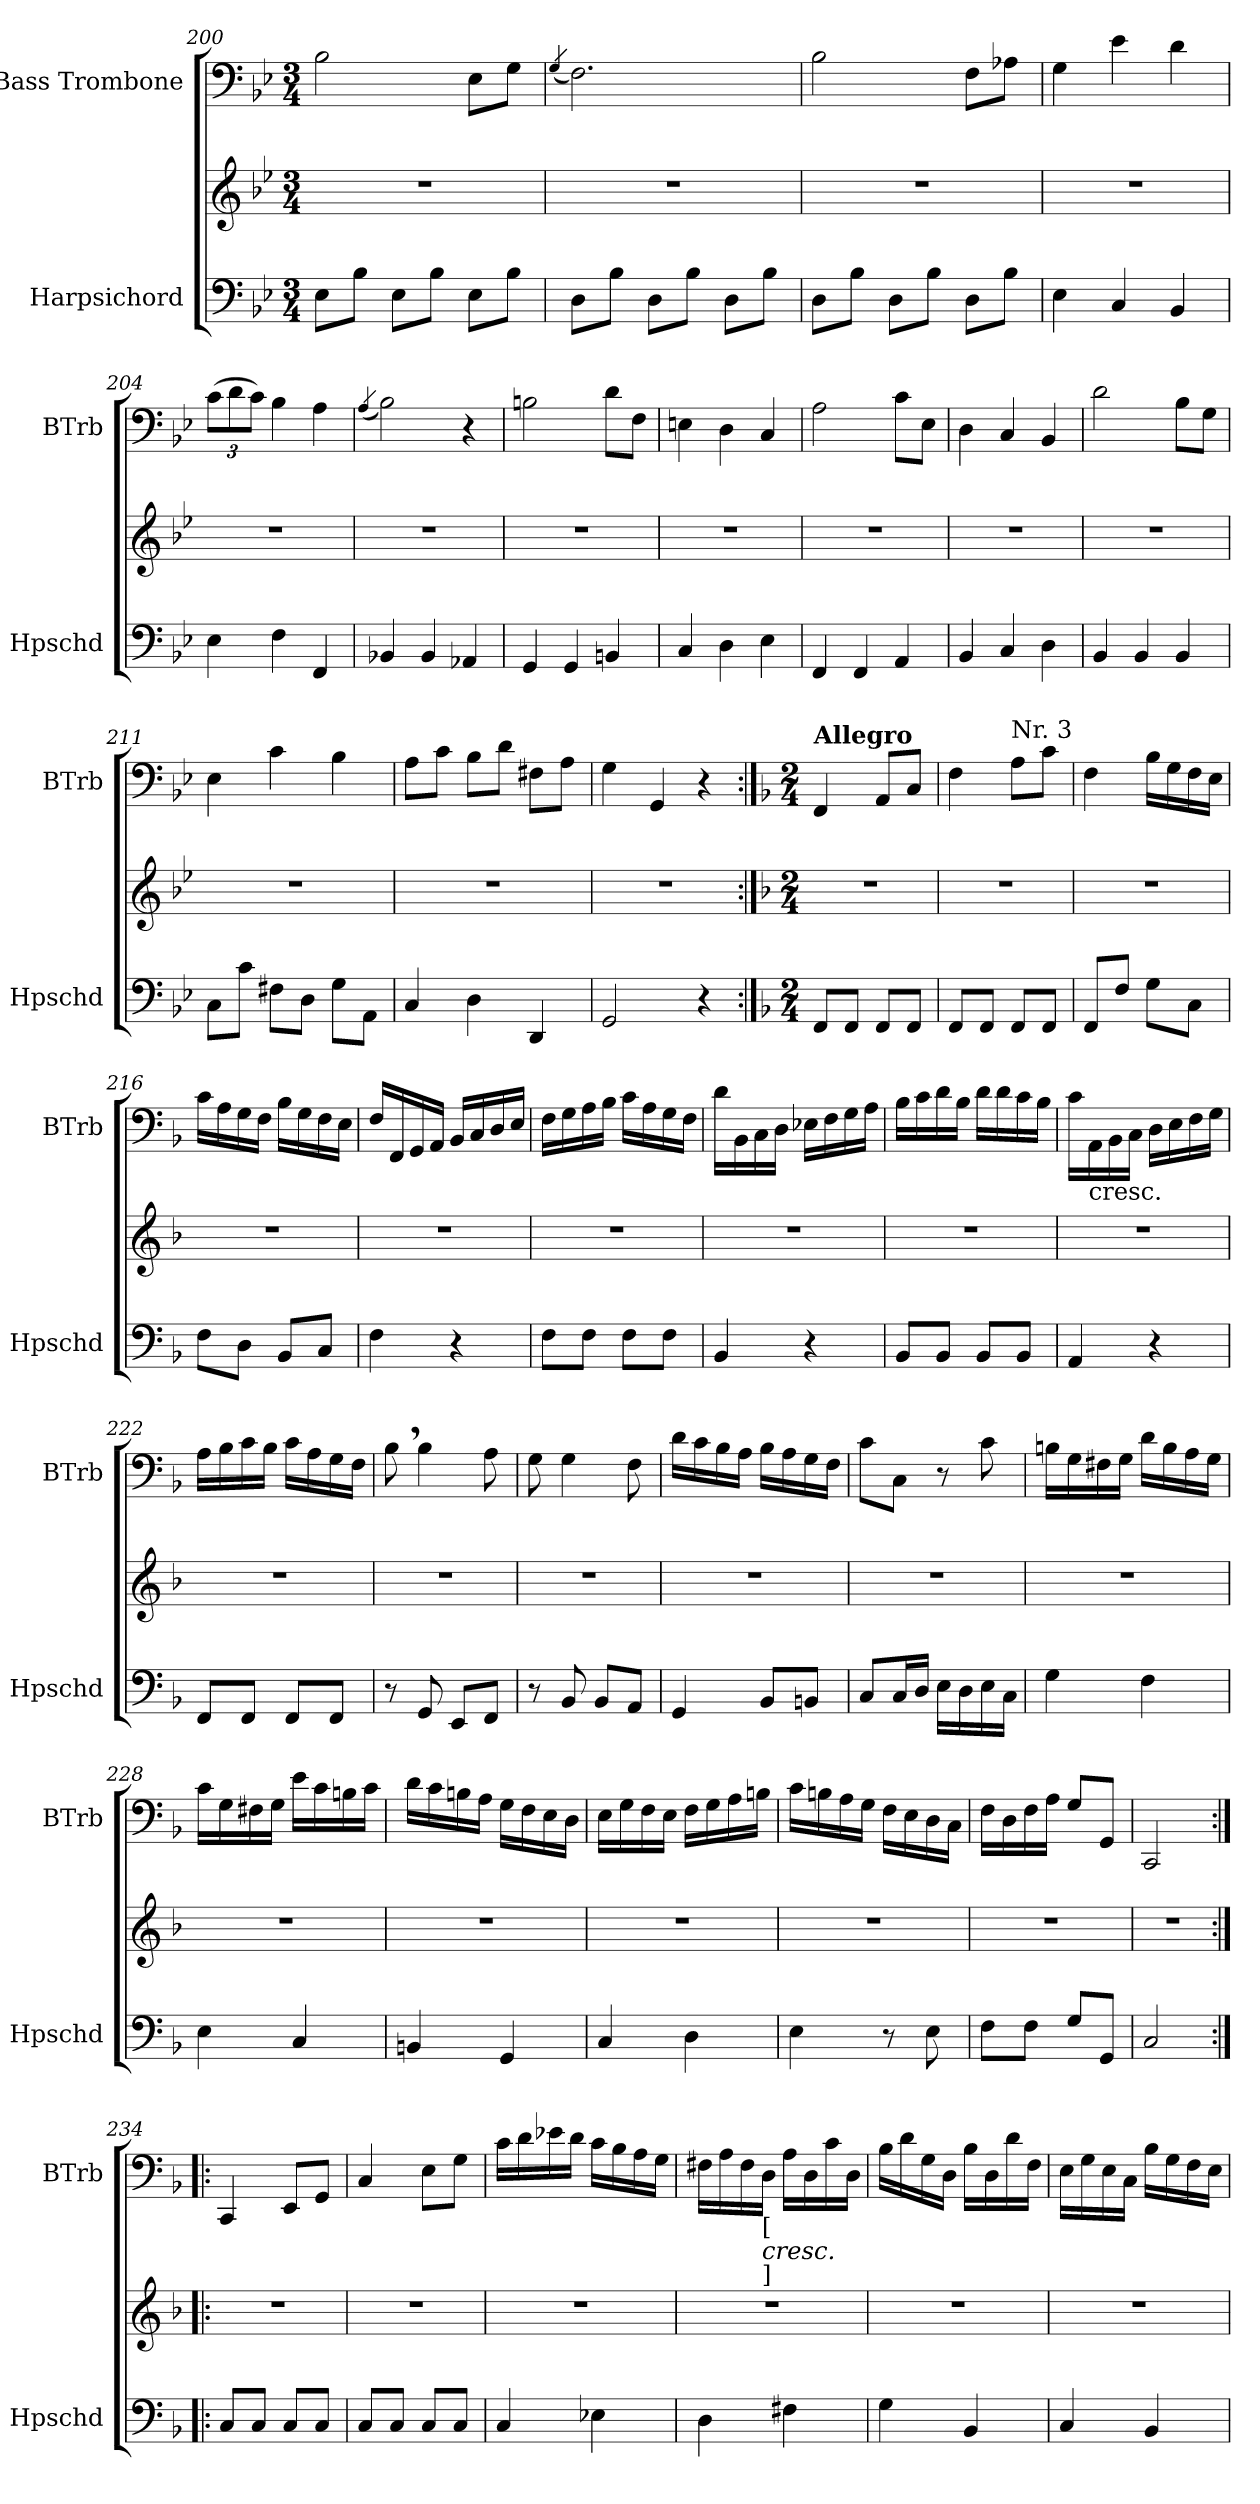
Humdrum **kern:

**kern	**kern	**kern
*part2	*part2	*part1
*staff3	*staff2	*staff1
*I"Harpsichord	*	*I"Bass Trombone
*I'Hpschd	*	*I'BTrb
*clefF4	*clefG2	*clefF4
*k[b-e-]	*k[b-e-]	*k[b-e-]
*B-:	*B-:	*B-:
*M3/4	*M3/4	*M3/4
=200	=200	=200
8E-\L	2.r	2B-\
8B-\J	.	.
8E-\L	.	.
8B-\J	.	.
8E-\L	.	8E-\L
8B-\J	.	8G\J
!!LO:LB:g=z
=201	=201	=201
.	.	(<4qG/
8D\L	2.r	2.F\)
8B-\J	.	.
8D\L	.	.
8B-\J	.	.
8D\L	.	.
8B-\J	.	.
=202	=202	=202
8D\L	2.r	2B-\
8B-\J	.	.
8D\L	.	.
8B-\J	.	.
8D\L	.	8F\L
8B-\J	.	8A-X\J
=203	=203	=203
4E-\	2.r	4G\
4C/	.	4e-\
4BB-/	.	4d\
=204	=204	=204
*	*	*Xbrackettup
4E-\	2.r	(>12c\L
.	.	12d\
.	.	12c\J)
4F\	.	4B-\
4FF/	.	4A\
=205	=205	=205
.	.	(<4qA/
4BB-X/	2.r	2B-\)
4BB-/	.	.
4AA-X/	.	4r
=206	=206	=206
4GG/	2.r	2Bn\
4GG/	.	.
4BBn/	.	8d\L
.	.	8F\J
!!LO:LB:g=z
=207	=207	=207
4C/	2.r	4En\
4D\	.	4D\
4E-\	.	4C/
=208	=208	=208
4FF/	2.r	2A\
4FF/	.	.
4AA/	.	8c\L
.	.	8E-\J
=209	=209	=209
4BB-/	2.r	4D\
4C/	.	4C/
4D\	.	4BB-/
=210	=210	=210
4BB-/	2.r	2d\
4BB-/	.	.
4BB-/	.	8B-\L
.	.	8G\J
=211	=211	=211
8C\L	2.r	4E-\
8c\J	.	.
8F#X\L	.	4c\
8D\J	.	.
8G\L	.	4B-\
8AA\J	.	.
=212	=212	=212
4C/	2.r	8A\L
.	.	8c\J
4D\	.	8B-\L
.	.	8d\J
4DD/	.	8F#X\L
.	.	8A\J
=213	=213	=213
2GG/	2.r	4G\
.	.	4GG/
4r	.	4r
!!LO:PB:g=z
=213X7:|!	=213X7:|!	=213X7:|!
*k[b-]	*k[b-]	*k[b-]
*F:	*F:	*F:
*M2/4	*M2/4	*M2/4
!	!	!LO:TX:a:B:t=Allegro
8FF/L	2r	4FF/
8FF/J	.	.
8FF/L	.	8AA/L
8FF/J	.	8C/J
=214	=214	=214
8FF/L	2r	4F\
8FF/J	.	.
!	!	!LO:TX:a:t=Nr. 3
8FF/L	.	8A\L
8FF/J	.	8c\J
=215	=215	=215
8FF/L	2r	4F\
8F/J	.	.
8G\L	.	16B-\LL
.	.	16G\
8C\J	.	16F\
.	.	16E\JJ
=216	=216	=216
8F\L	2r	16c\LL
.	.	16A\
8D\J	.	16G\
.	.	16F\JJ
8BB-/L	.	16B-\LL
.	.	16G\
8C/J	.	16F\
.	.	16E\JJ
!!LO:LB:g=z
=217	=217	=217
4F\	2r	16F/LL
.	.	16FF/
.	.	16GG/
.	.	16AA/JJ
4r	.	16BB-/LL
.	.	16C/
.	.	16D/
.	.	16E/JJ
=218	=218	=218
8F\L	2r	16F\LL
.	.	16G\
8F\J	.	16A\
.	.	16B-\JJ
8F\L	.	16c\LL
.	.	16A\
8F\J	.	16G\
.	.	16F\JJ
=219	=219	=219
4BB-/	2r	16d\LL
.	.	16BB-\
.	.	16C\
.	.	16D\JJ
4r	.	16E-X\LL
.	.	16F\
.	.	16G\
.	.	16A\JJ
=220	=220	=220
8BB-/L	2r	16B-\LL
.	.	16c\
8BB-/J	.	16d\
.	.	16B-\JJ
8BB-/L	.	16d\LL
.	.	16d\
8BB-/J	.	16c\
.	.	16B-\JJ
!!LO:LB:g=z
=221	=221	=221
4AA/	2r	16c\LL
!	!	!LO:TX:b:t=cresc.
.	.	16AA\
.	.	16BB-\
.	.	16C\JJ
4r	.	16D\LL
.	.	16E\
.	.	16F\
.	.	16G\JJ
=222	=222	=222
8FF/L	2r	16A\LL
.	.	16B-\
8FF/J	.	16c\
.	.	16B-\JJ
8FF/L	.	16c\LL
.	.	16A\
8FF/J	.	16G\
.	.	16F\JJ
=223	=223	=223
8r	2r	8B-,>\
8GG/	.	4B-\
8EE/L	.	.
8FF/J	.	8A\
=224	=224	=224
8r	2r	8G\
8BB-/	.	4G\
8BB-/L	.	.
8AA/J	.	8F\
=225	=225	=225
4GG/	2r	16d\LL
.	.	16c\
.	.	16B-\
.	.	16A\JJ
8BB-/L	.	16B-\LL
.	.	16A\
8BBn/J	.	16G\
.	.	16F\JJ
!!LO:LB:g=z
=226	=226	=226
8C/L	2r	8c\L
16C/L	.	8C\J
16D/JJ	.	.
16E\LL	.	8r
16D\	.	.
16E\	.	8c\
16C\JJ	.	.
=227	=227	=227
4G\	2r	16Bn\LL
.	.	16G\
.	.	16F#X\
.	.	16G\JJ
4F\	.	16d\LL
.	.	16B\
.	.	16A\
.	.	16G\JJ
=228	=228	=228
4E\	2r	16c\LL
.	.	16G\
.	.	16F#X\
.	.	16G\JJ
4C/	.	16e\LL
.	.	16c\
.	.	16Bn\
.	.	16c\JJ
=229	=229	=229
4BBn/	2r	16d\LL
.	.	16c\
.	.	16Bn\
.	.	16A\JJ
4GG/	.	16G\LL
.	.	16F\
.	.	16E\
.	.	16D\JJ
=230	=230	=230
4C/	2r	16E\LL
.	.	16G\
.	.	16F\
.	.	16E\JJ
4D\	.	16F\LL
.	.	16G\
.	.	16A\
.	.	16Bn\JJ
!!LO:PB:g=z
=231	=231	=231
4E\	2r	16c\LL
.	.	16Bn\
.	.	16A\
.	.	16G\JJ
8r	.	16F\LL
.	.	16E\
8E\	.	16D\
.	.	16C\JJ
=232	=232	=232
8F\L	2r	16F\LL
.	.	16D\
8F\J	.	16F\
.	.	16A\JJ
8G/L	.	8G/L
8GG/J	.	8GG/J
=233	=233	=233
2C/	2r	2CC/
=234:|!|:	=234:|!|:	=234:|!|:
8C/L	2r	4CC/
8C/J	.	.
8C/L	.	8EE/L
8C/J	.	8GG/J
=235	=235	=235
8C/L	2r	4C/
8C/J	.	.
8C/L	.	8E\L
8C/J	.	8G\J
=236	=236	=236
4C/	2r	16c\LL
.	.	16d\
.	.	16e-X\
.	.	16d\JJ
4E-X\	.	16c\LL
.	.	16B-\
.	.	16A\
.	.	16G\JJ
!!LO:LB:g=z
=237	=237	=237
4D\	2r	16F#X\LL
.	.	16A\
.	.	16F#\
!	!	!LO:TX:b:t=[
!	!	!LO:TX:b:i:t=cresc.
!	!	!LO:TX:b:t=]
.	.	16D\JJ
4F#X\	.	16A\LL
.	.	16D\
.	.	16c\
.	.	16D\JJ
=238	=238	=238
4G\	2r	16B-\LL
.	.	16d\
.	.	16G\
.	.	16D\JJ
4BB-/	.	16B-\LL
.	.	16D\
.	.	16d\
.	.	16F\JJ
=239	=239	=239
4C/	2r	16E\LL
.	.	16G\
.	.	16E\
.	.	16C\JJ
4BB-/	.	16B-\LL
.	.	16G\
.	.	16F\
.	.	16E\JJ
=	=	=
*-	*-	*-
